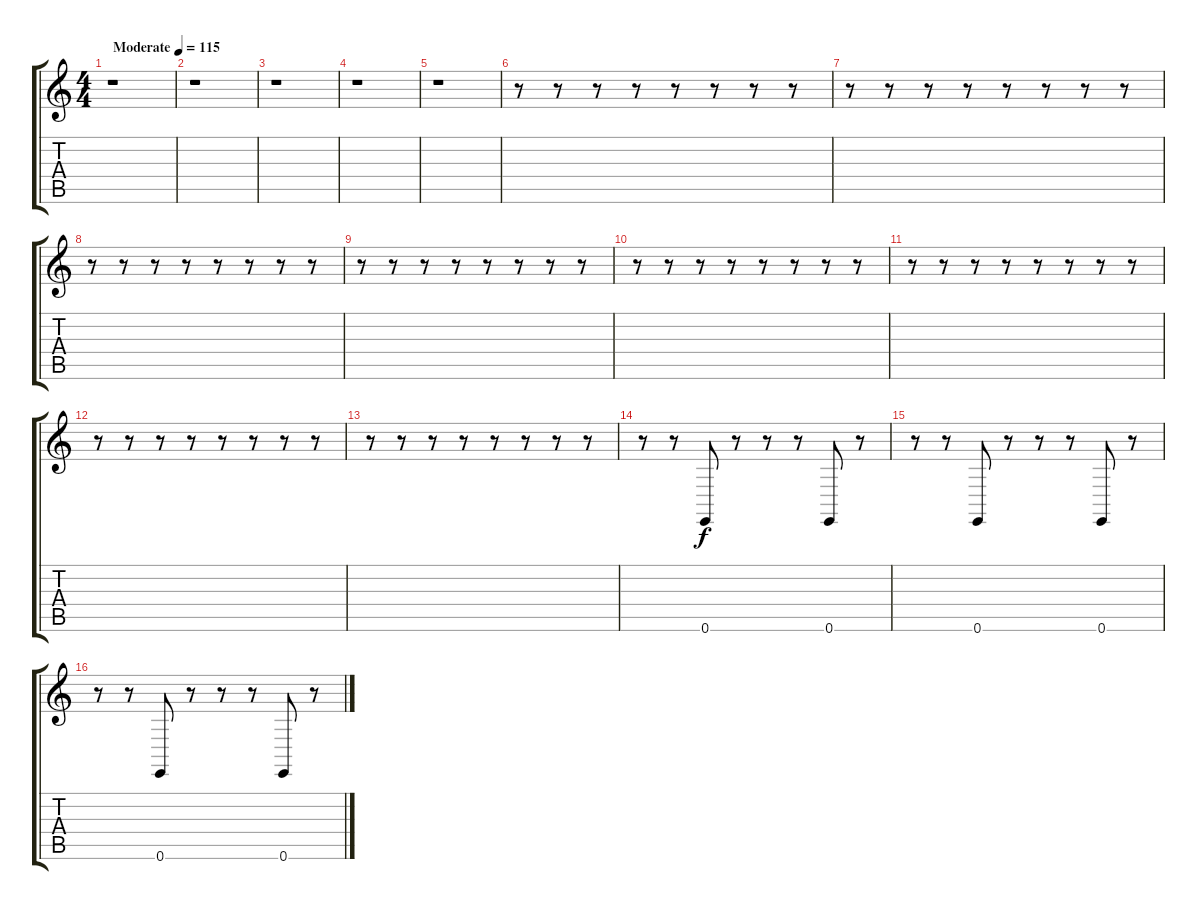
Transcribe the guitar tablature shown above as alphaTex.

\track "" {instrument drawbarorgan}
\staff {score tabs}
\tuning (E4 B3 G3 D3 A2 E2) {hide}
\ts (4 4)
\tempo (115 "Moderate")
\clef g2
\ks c
r.1{dy f instrument drawbarorgan} |
r.1 |
r.1 |
r.1 |
r.1 |
r.8 r.8 r.8 r.8 r.8 r.8 r.8 r.8 |
r.8 r.8 r.8 r.8 r.8 r.8 r.8 r.8 |
r.8 r.8 r.8 r.8 r.8 r.8 r.8 r.8 |
r.8 r.8 r.8 r.8 r.8 r.8 r.8 r.8 |
r.8 r.8 r.8 r.8 r.8 r.8 r.8 r.8 |
r.8 r.8 r.8 r.8 r.8 r.8 r.8 r.8 |
r.8 r.8 r.8 r.8 r.8 r.8 r.8 r.8 |
r.8 r.8 r.8 r.8 r.8 r.8 r.8 r.8 |
r.8 r.8 0.6.8 r.8 r.8 r.8 0.6.8 r.8 |
r.8 r.8 0.6.8 r.8 r.8 r.8 0.6.8 r.8 |
r.8 r.8 0.6.8 r.8 r.8 r.8 0.6.8 r.8
